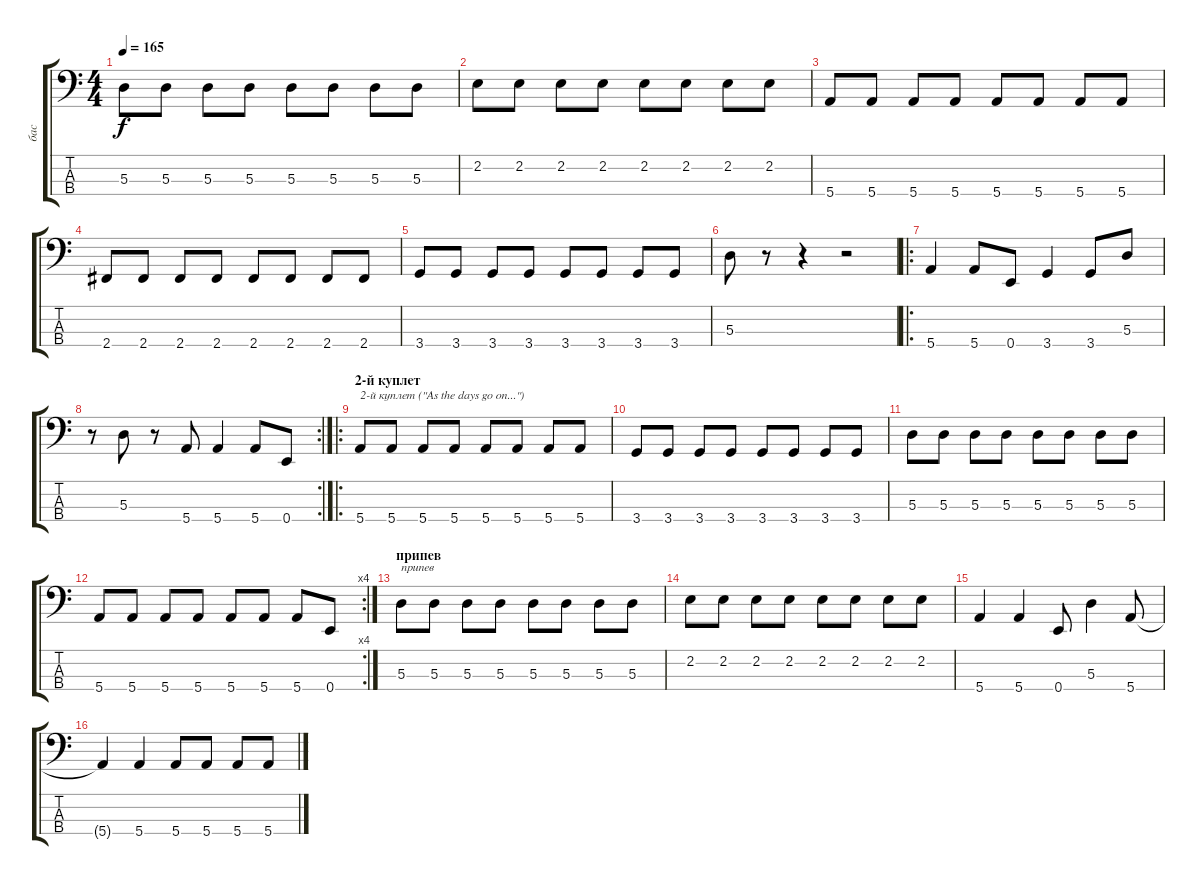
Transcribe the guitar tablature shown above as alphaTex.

\track ("бас" "бас") {instrument electricbasspick}
\staff {score tabs}
\tuning (G2 D2 A1 E1) {hide}
\ts (4 4)
\tempo 165
\clef f4
\ks c
5.3.8{dy f} 5.3.8 5.3.8 5.3.8 5.3.8 5.3.8 5.3.8 5.3.8 |
2.2.8 2.2.8 2.2.8 2.2.8 2.2.8 2.2.8 2.2.8 2.2.8 |
5.4.8 5.4.8 5.4.8 5.4.8 5.4.8 5.4.8 5.4.8 5.4.8 |
2.4.8 2.4.8 2.4.8 2.4.8 2.4.8 2.4.8 2.4.8 2.4.8 |
3.4.8 3.4.8 3.4.8 3.4.8 3.4.8 3.4.8 3.4.8 3.4.8 |
5.3.8 r.8 r.4 r.2 |
\ro
5.4.4 5.4.8 0.4.8 3.4.4 3.4.8 5.3.8 |
\rc 2
r.8 5.3.8 r.8 5.4.8 5.4.4 5.4.8 0.4.8 |
\ro
\section ("" "2-й куплет")
5.4.8{txt "2-й куплет (\"As the days go on...\") "} 5.4.8 5.4.8 5.4.8 5.4.8 5.4.8 5.4.8 5.4.8 |
3.4.8 3.4.8 3.4.8 3.4.8 3.4.8 3.4.8 3.4.8 3.4.8 |
5.3.8 5.3.8 5.3.8 5.3.8 5.3.8 5.3.8 5.3.8 5.3.8 |
\rc 4
5.4.8 5.4.8 5.4.8 5.4.8 5.4.8 5.4.8 5.4.8 0.4.8 |
\section ("" "припев")
5.3.8{txt "припев"} 5.3.8 5.3.8 5.3.8 5.3.8 5.3.8 5.3.8 5.3.8 |
2.2.8 2.2.8 2.2.8 2.2.8 2.2.8 2.2.8 2.2.8 2.2.8 |
5.4.4 5.4.4 0.4.8 5.3.4 5.4.8 |
5.4{t}.4 5.4.4 5.4.8 5.4.8 5.4.8 5.4.8
